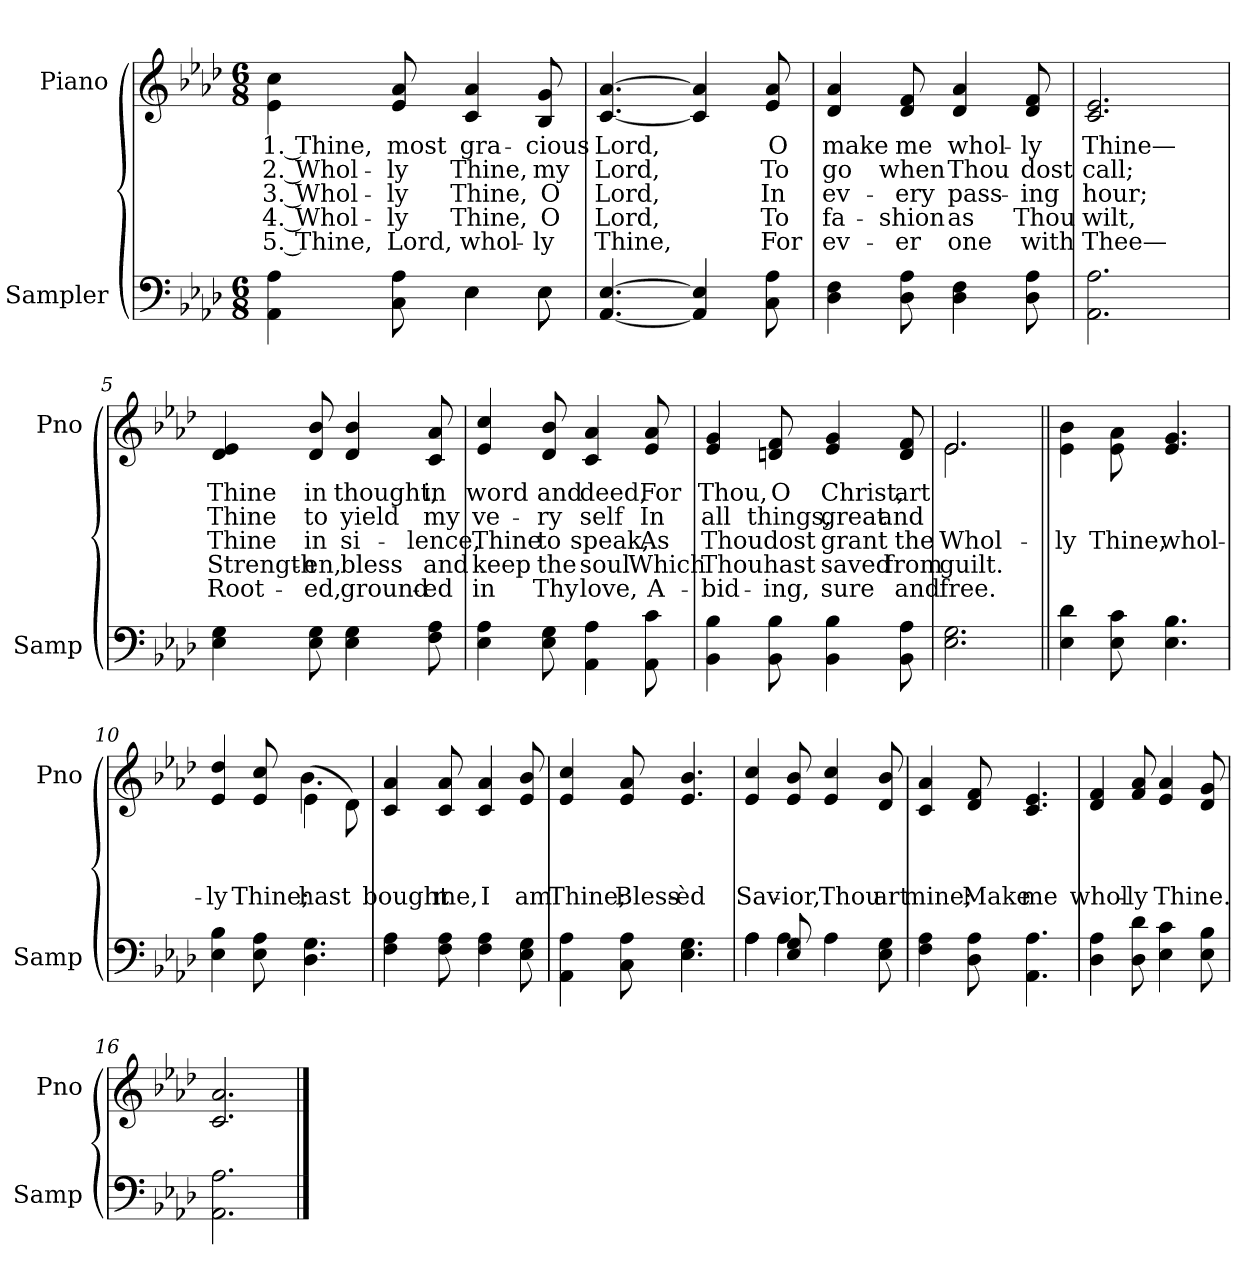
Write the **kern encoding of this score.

**kern	**kern	**text	**text	**text	**text	**text
*part2	*part1	*part1	*part1	*part1	*part1	*part1
*staff2	*staff1	*staff1	*staff1	*staff1	*staff1	*staff1
*I"Sampler	*I"Piano	*	*	*	*	*
*I'Samp	*I'Pno	*	*	*	*	*
*clefF4	*clefG2	*	*	*	*	*
*k[b-e-a-d-]	*k[b-e-a-d-]	*	*	*	*	*
*A-:	*A-:	*	*	*	*	*
*M6/8	*M6/8	*	*	*	*	*
=1	=1	=1	=1	=1	=1	=1
*^	*	*	*	*	*	*
4AA- 4A-	4.ryy	4e-\ 4cc\	1. Thine,	2. Whol-	3. Whol-	4. Whol-	5. Thine,
8C 8A-	.	8e- 8a-	most	-ly	-ly	-ly	Lord,
4E-\	4E-	4c 4a-	gra-	Thine,	Thine,	Thine,	whol-
8E-\	8E-	8B- 8g	-cious	my	O	O	-ly
*v	*v	*	*	*	*	*	*
=2	=2	=2	=2	=2	=2	=2
[4.AA- [4.E-	[4.c [4.a-	Lord,	Lord,	Lord,	Lord,	Thine,
4AA-] 4E-]	4c] 4a-]	.	.	.	.	.
8C 8A-	8e- 8a-	O	To	In	To	For
=3	=3	=3	=3	=3	=3	=3
4D- 4F	4d- 4a-	make	go	ev-	fa-	ev-
8D- 8A-	8d- 8f	me	when	-ery	-shion	-er
4D- 4F	4d- 4a-	whol-	Thou	pass-	as	one
8D- 8A-	8d- 8f	-ly	dost	-ing	Thou	with
=4	=4	=4	=4	=4	=4	=4
2.AA- 2.A-	2.c 2.e-	Thine—	call;	hour;	wilt,	Thee—
=5	=5	=5	=5	=5	=5	=5
4E- 4G	4d- 4e-	Thine	Thine	Thine	Strength-	Root-
8E- 8G	8d- 8b-	in	to	in	-en,	-ed,
4E- 4G	4d- 4b-	thought,	yield	si-	bless	ground-
8F 8A-	8c 8a-	in	my	-lence,	and	-ed
=6	=6	=6	=6	=6	=6	=6
4E- 4A-	4e- 4cc	word	ve-	Thine	keep	in
8E- 8G	8d- 8b-	and	-ry	to	the	Thy
4AA- 4A-	4c 4a-	deed,	self	speak,	soul	love,
8AA- 8c	8e- 8a-	For	In	As	Which	A-
=7	=7	=7	=7	=7	=7	=7
4BB- 4B-	4e- 4g	Thou,	all	Thou	Thou	-bid-
8BB- 8B-	8dn 8f	O	things,	dost	hast	-ing,
4BB- 4B-	4e-/ 4g/	Christ,	great	grant	saved	sure
8BB- 8A-	8d 8f	art	and	the	from	and
=8	=8	=8	=8	=8	=8	=8
*	*^	*	*	*	*	*
2.E- 2.G	2.e-/	2.e-	.	.	Whol-	guilt.	free.
=9||	=9||	=9||	=9||	=9||	=9||	=9||	=9||
!	!LO:TX:t=Refrain	!	!	!	!	!	!
*	*v	*v	*	*	*	*	*
4E- 4d-	4e-\ 4b-\	.	.	-ly	.	.
8E- 8c	8e-\ 8a-\	.	.	Thine,	.	.
4.E- 4.B-	4.e- 4.g	.	.	whol-	.	.
=10	=10	=10	=10	=10	=10	=10
*	*^	*	*	*	*	*
4E- 4B-	4e- 4dd-	4.ryy	.	.	-ly	.	.
8E- 8A-	8e- 8cc	.	.	.	Thine;	.	.
4.D- 4.G	(4e-\	4.b-	.	.	hast	.	.
.	8d-\)	.	.	.	.	.	.
*	*v	*v	*	*	*	*	*
=11	=11	=11	=11	=11	=11	=11
4F 4A-	4c 4a-	.	.	bought	.	.
8F 8A-	8c 8a-	.	.	me,	.	.
4F 4A-	4c 4a-	.	.	I	.	.
8E- 8G	8e- 8b-	.	.	am	.	.
=12	=12	=12	=12	=12	=12	=12
4AA- 4A-	4e- 4cc	.	.	Thine;	.	.
8C 8A-	8e- 8a-	.	.	Bless-	.	.
4.E- 4.G	4.e- 4.b-	.	.	-èd	.	.
=13	=13	=13	=13	=13	=13	=13
*^	*	*	*	*	*	*
4A-\	4A-	4e- 4cc	.	.	Sav-	.	.
8E- 8G	4A-	8e- 8b-	.	.	-ior,	.	.
4A-\	.	4e- 4cc	.	.	Thou	.	.
.	4ryy	.	.	.	.	.	.
8E- 8G	.	8d- 8b-	.	.	art	.	.
*v	*v	*	*	*	*	*	*
=14	=14	=14	=14	=14	=14	=14
4F 4A-	4c 4a-	.	.	mine;	.	.
8D- 8A-	8d- 8f	.	.	Make	.	.
4.AA- 4.A-	4.c 4.e-	.	.	me	.	.
=15	=15	=15	=15	=15	=15	=15
4D- 4A-	4d- 4f	.	.	whol-	.	.
8D- 8d-	8f 8a-	.	.	-ly	.	.
4E- 4c	4e- 4a-	.	.	Thine.	.	.
8E- 8B-	8d- 8g	.	.	.	.	.
=16	=16	=16	=16	=16	=16	=16
2.AA- 2.A-	2.c 2.a-	.	.	.	.	.
==	==	==	==	==	==	==
*-	*-	*-	*-	*-	*-	*-
